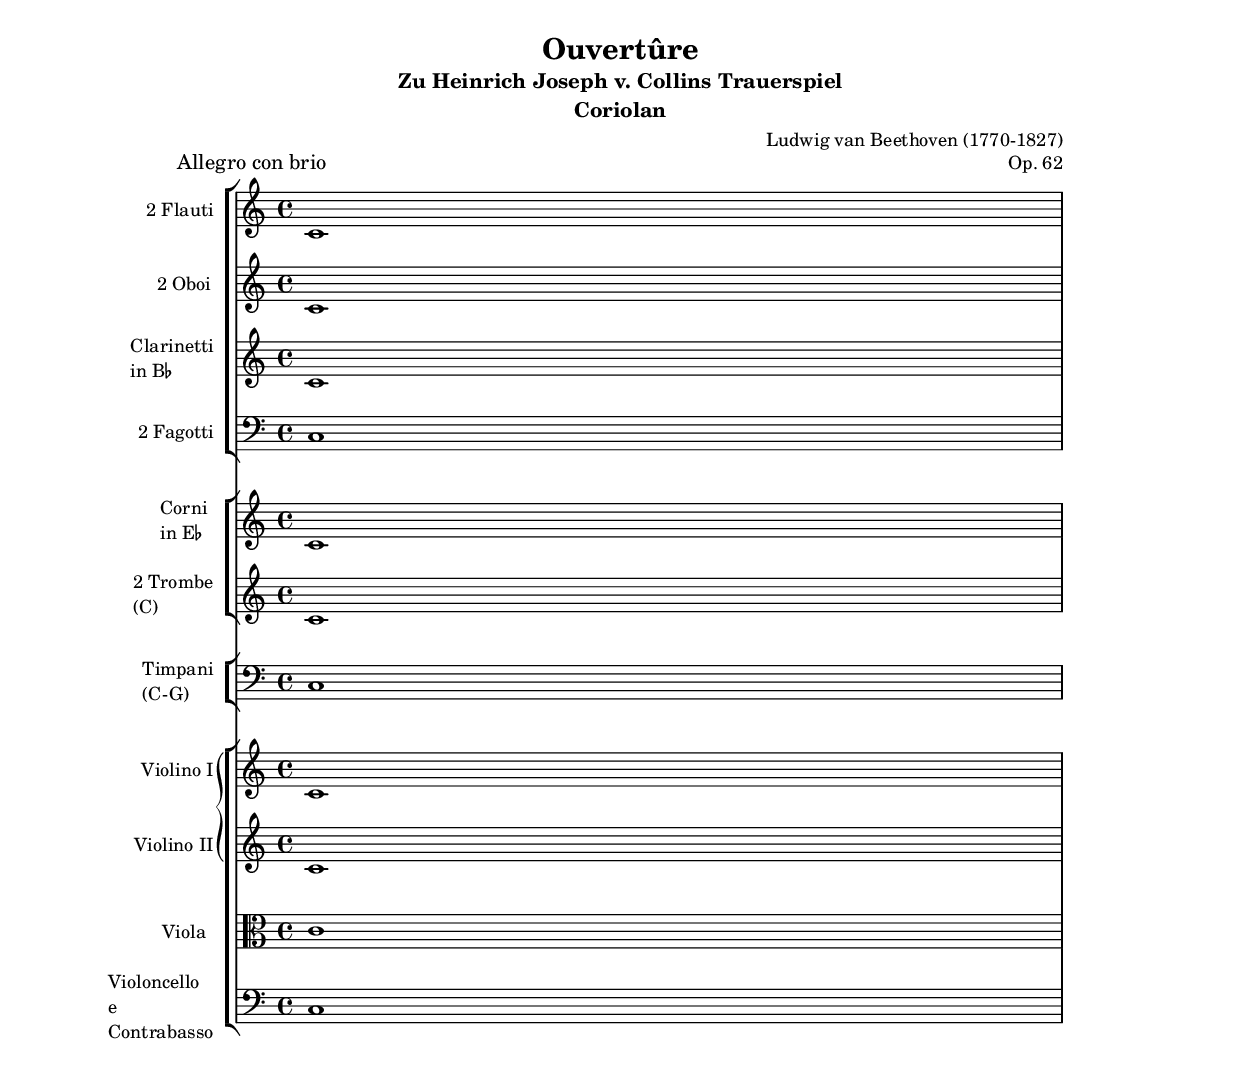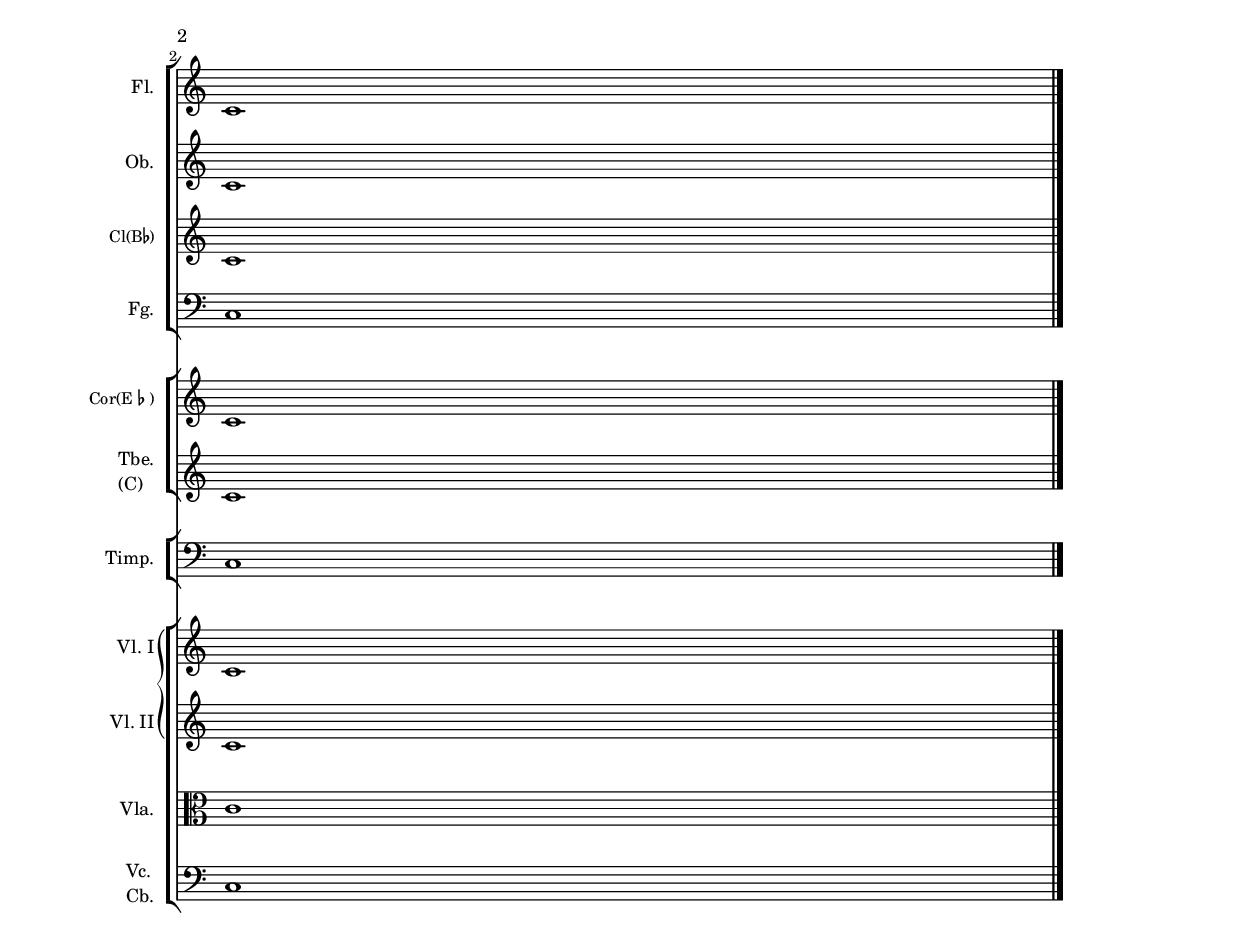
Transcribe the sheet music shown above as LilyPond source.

\header {
  title = "Ouvertûre"
  subtitle = "Zu Heinrich Joseph v. Collins Trauerspiel"
  subsubtitle = \markup \large \bold "Coriolan" 
  opus = "Op. 62"
  piece = \markup \large "Allegro con brio"
  composer = "Ludwig van Beethoven (1770-1827)"
}

raisedFlat = \markup \raise #0.4 \tiny \flat 

flauti = \relative c' {
  \set Staff.instrumentName = #"2 Flauti"
  \set Staff.shortInstrumentName = #"Fl."
  \time 4/4
  c1
  \break 
  \pageBreak
  c
  % \break c
  % \break c
  \bar"|."
}

oboi = \relative c' {
  \set Staff.instrumentName = #"2 Oboi"
  \set Staff.shortInstrumentName = #"Ob."
  c1 c
}

clarinetti = \relative c' {
  \set Staff.instrumentName = \markup \column { Clarinetti \concat { "in B" \raisedFlat } }
  \set Staff.shortInstrumentName = \markup \smaller \concat { Cl(B \raisedFlat ) }
  c1 c
}

fagotti = \relative c {
  \set Staff.instrumentName = #"2 Fagotti"
  \set Staff.shortInstrumentName = #"Fg."
  \clef bass
  c1 c
}

corni = \relative c' {
  \set Staff.instrumentName = \markup \column { Corni \concat { "in E" \raisedFlat } } 
  \set Staff.shortInstrumentName = \markup { \smaller  { Cor(E  \raisedFlat ) } }
  c1 c
}

trombe = \relative c' {
  \set Staff.instrumentName = \markup \column { "2 Trombe" "(C)" }
  \set Staff.shortInstrumentName = \markup \column {  "Tbe." "(C)" }
  c1 c
}

timpani = \relative c {
  \set Staff.instrumentName = \markup \column { "Timpani" "(C-G)" }
  \set Staff.shortInstrumentName = #"Timp."
  \clef bass
  c1 c
}

violinoI = \relative c' {
  \set Staff.instrumentName = #"Violino I"
  \set Staff.shortInstrumentName = #"Vl. I"
  c1 c
}

violinoII = \relative c' {
  \set Staff.instrumentName = #"Violino II"
  \set Staff.shortInstrumentName = #"Vl. II"
  c1 c
}

viola = \relative c' {
  \set Staff.instrumentName = #"Viola"
  \set Staff.shortInstrumentName = #"Vla."
  \clef alto
  c1 c
}

violoncello = \relative c {
  \set Staff.instrumentName = \markup \column { Violoncello e Contrabasso }
  \set Staff.shortInstrumentName = \markup \column { Vc. Cb. }
  \clef bass
  c1 c
}

\paper {
  indent = 10.0\mm
  line-width = 150.0\mm
  ragged-bottom = ##t
}

#(set-global-staff-size 16)
\book {
  \score {
    <<
      \new StaffGroup = "legni" <<
        \new Staff = "flauti" \flauti
        \new Staff = "oboi" \oboi
        \new Staff = "clarinetti" \clarinetti
        \new Staff = "fagotti" \fagotti
      >>
      \new StaffGroup = "ottoni" <<
        \new Staff = "corni" \corni
        \new Staff = "trombe" \trombe
      >>
      \new StaffGroup = "timpani" \with {
        \override SystemStartBracket.collapse-height = #4
      } <<
        \new Staff = "timpani" \timpani
      >>
      \new StaffGroup = "archi" <<
        \new GrandStaff = "violini" <<
          \new Staff = "violinoI" \violinoI
          \new Staff = "violinoII" \violinoII
        >>
        \new Staff = "viola" \viola
        \new Staff = "violoncello" \violoncello
      >>
    >>
    \layout {
      \context {
        \Staff \RemoveEmptyStaves
      }
    }
  }
}
